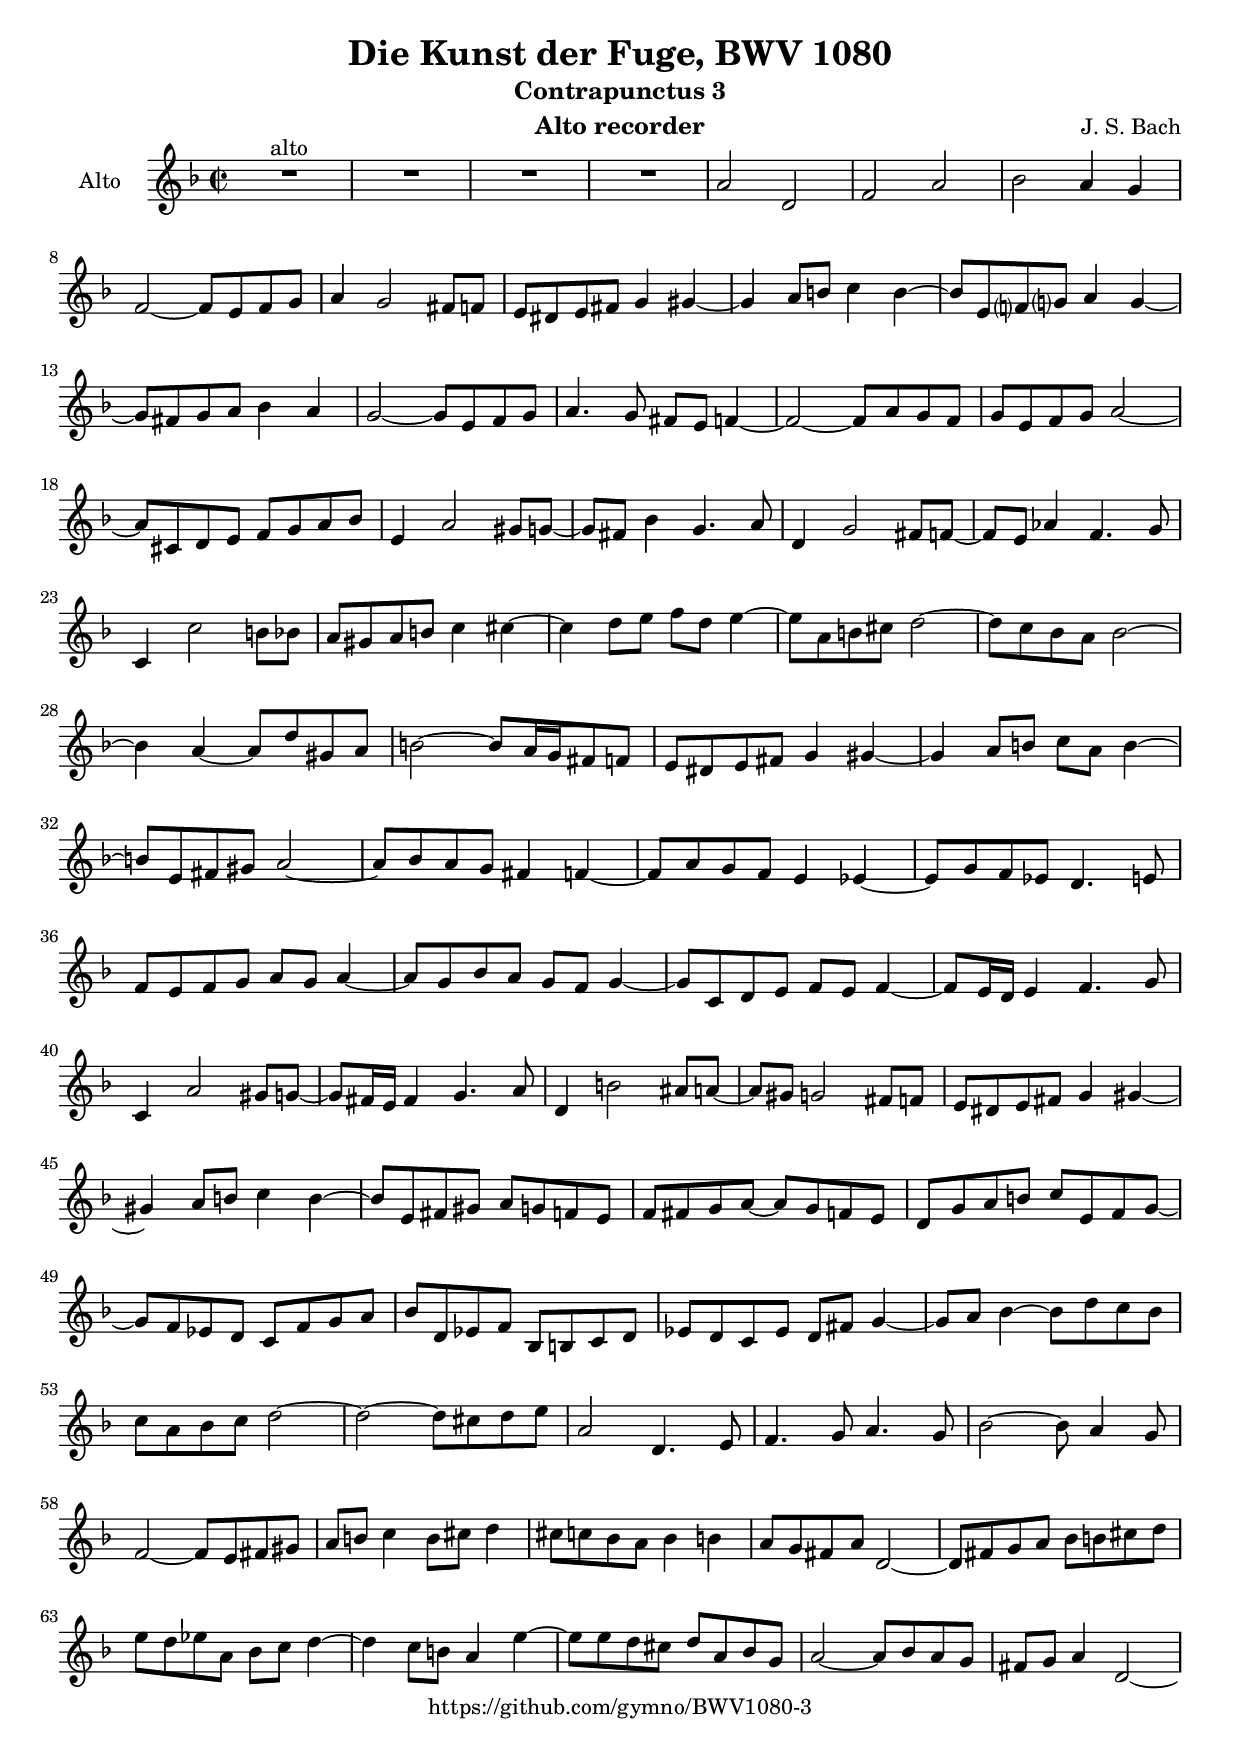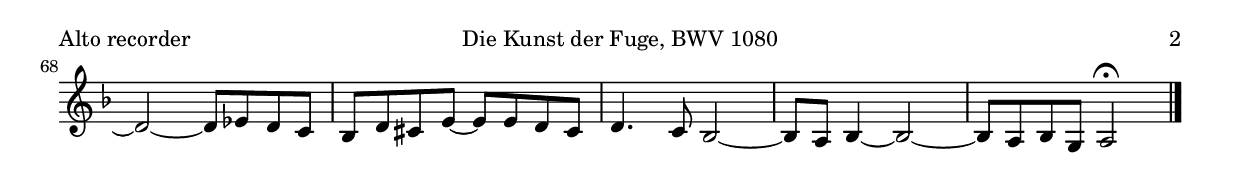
\version "2.20.0"
\version "2.21.2"

alto=\new Voice { \relative c'' {
  \set Staff.instrumentName=#"Alto"
  \set Staff.midiInstrument = #"recorder"
  \time 2/2
  \key d \minor

%\set Score.skipTypesetting = ##t
  %%0
  
  R1*4^"alto" |
  a2 d,|f a|bes a4 g|f2~ f8 e f g|a4 g2 fis8 f|
  %%10
  e dis e fis g4 gis4~|gis a8 b c4 b~|
  b8 e, f? g? a4 g~|g8 fis g a bes4 a|g2~ g8 e f g|
  a4. g8 fis e f4~|f2~ f8 a g f|g e f g a2~|
  a8 cis, d e f g a bes|e,4 a2 gis8 g~|
  %%20
  g fis bes4 g4. a8|d,4 g2 fis8 f~|f e as4 f4. g8|
  c,4 c'2 b8 bes|a gis a b c4 cis~|cis d8 e f d e4~|
  e8 a, b cis d2~|d8 c bes a bes2~|bes4 a~ a8 d gis, a|
  b2~ b8 a16 g fis8 f|
  %%30
  e dis e fis g4 gis~|gis a8 b c a b4~|b8 e, fis gis a2~|
  a8 bes a g fis4 f~|f8 a g f e4 es~|es8 g f es d4. e8|
  f e f g a g a4~|a8 g bes a g f g4~|g8 c, d e f e f4~|
  f8 e16 d e4 f4. g8|
  %%40
  c,4 a'2 gis8 g~|g fis16 e fis4 g4. a8|d,4 b'2 ais8 a~|
  a gis g2 fis8 f|e dis e fis g4 gis~|gis a8 b c4 b~|
  b8 e, fis gis a g f e|f fis g a~ a g f e|d g a b c e, f g~|
  g f es d c f g a|
  %%50
  bes d, es f bes, b c d|es d c es d fis g4~|
  g8 a bes4~ bes8 d c bes|c a bes c d2~|d~ d8 cis d e|a,2 d,4. e8|
  f4. g8 a4. g8|bes2~ bes8 a4 g8|f2~ f8 e fis gis|a b c4 b8 cis d4|
  %%60
  cis8 c bes a bes4 b|a8 g fis a d,2~|d8 fis g a bes b cis d|
  e d es a, bes c d4~|d c8 b a4 e'~|e8 e d cis d a bes g|
  a2~ a8 bes a g|fis g a4 d,2~|d~ d8 es d c|
  bes d cis e~ e e d cis|
  %%70
  d4. c8 bes2~|bes8 a bes4~ bes2~|bes8 a bes g a2\fermata
  
\set Score.skipTypesetting = ##f
\bar "|." }}   %*********************************



 #(set-global-staff-size 19)

\book {
  \header{
    title = "Die Kunst der Fuge, BWV 1080"
    composer = "J. S. Bach"
    instrument = "Alto recorder"
    subtitle = "Contrapunctus 3"
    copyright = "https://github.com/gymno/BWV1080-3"
  }


  \paper {
    oddHeaderMarkup = \markup \fill-line
    { 
      \unless \on-first-page \fromproperty #'header:instrument 
      \unless \on-first-page \fromproperty #'header:title 
      \if \should-print-page-number \fromproperty #'page:page-number-string    
    }
    evenHeaderMarkup = \oddHeaderMarkup
  }
  
  \score {
    \new StaffGroup \keepWithTag #'alto \alto
    \layout { 
      \context {
        \Score
        \override SpacingSpanner #'spacing-increment = #2
      }
    }
  }
}


